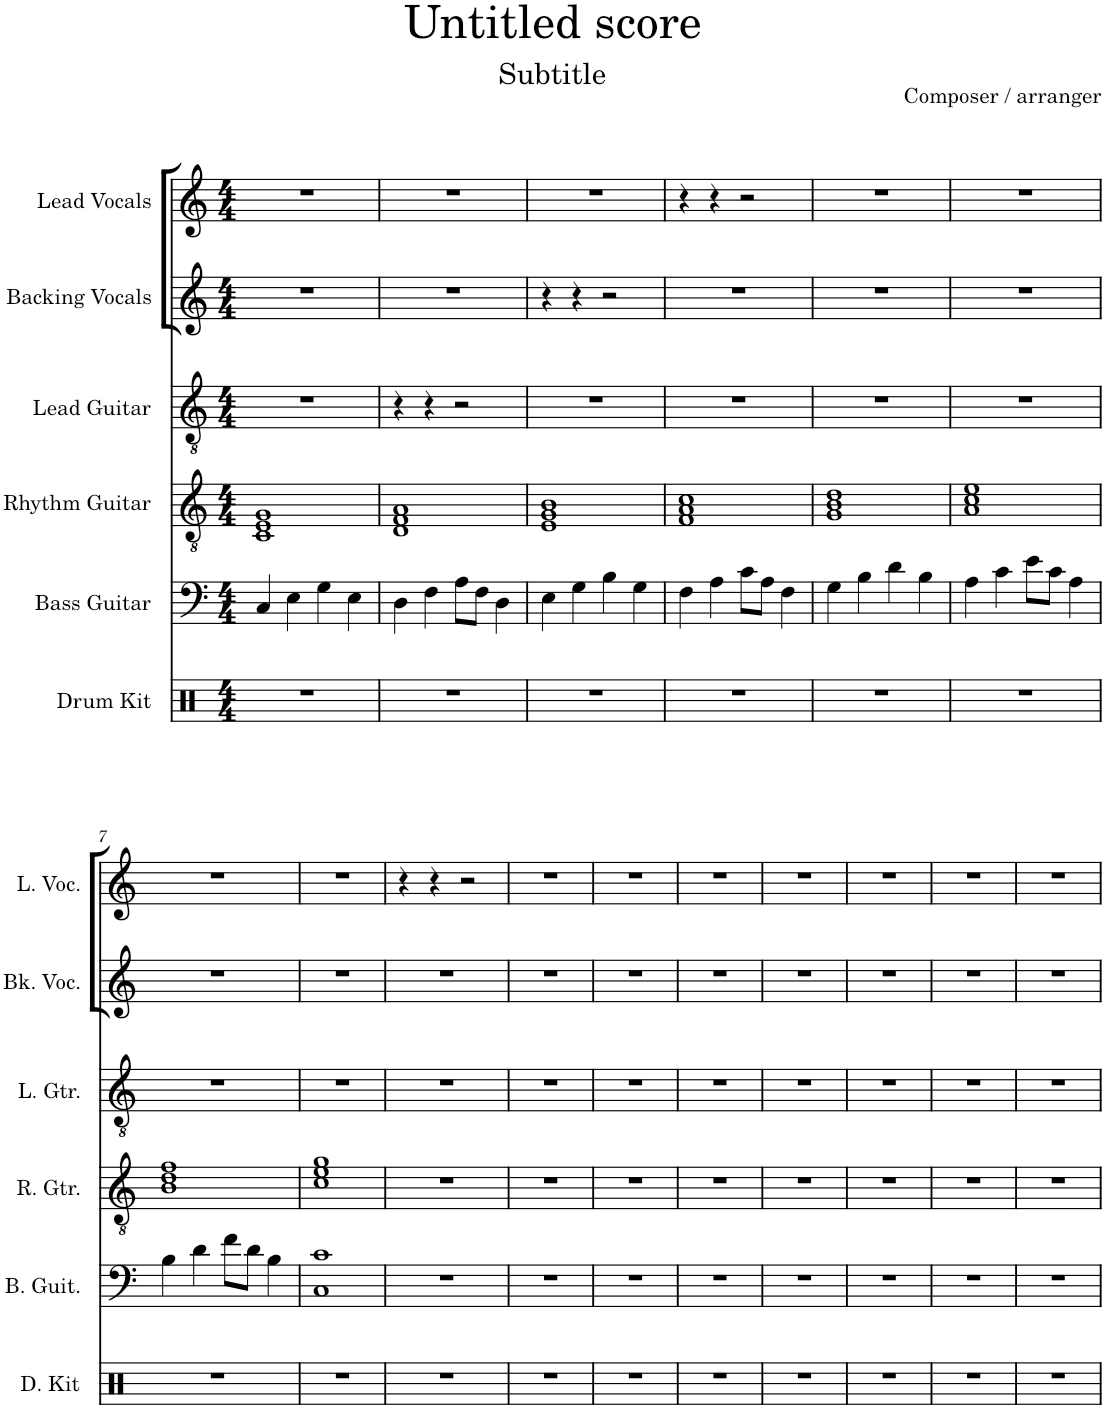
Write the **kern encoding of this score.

**kern	**kern	**kern	**kern	**kern	**kern
*part6	*part5	*part4	*part3	*part2	*part1
*staff6	*staff5	*staff4	*staff3	*staff2	*staff1
*I"Drum Kit	*I"Bass Guitar	*I"Rhythm Guitar	*I"Lead Guitar	*I"Backing Vocals	*I"Lead Vocals
*I'D. Kit	*I'B. Guit.	*I'R. Gtr.	*I'L. Gtr.	*I'Bk. Voc.	*I'L. Voc.
*clefX	*clefF4	*clefGv2	*clefGv2	*clefG2	*clefG2
*	*Trd7c12	*	*	*	*
*k[]	*k[]	*k[]	*k[]	*k[]	*k[]
*M4/4	*M4/4	*M4/4	*M4/4	*M4/4	*M4/4
=1	=1	=1	=1	=1	=1
1r	4C/	1C 1E 1G	1r	1r	1r
.	4E\	.	.	.	.
.	4G\	.	.	.	.
.	4E\	.	.	.	.
=2	=2	=2	=2	=2	=2
1r	4D\	1D 1F 1A	4r	1r	1r
.	4F\	.	4r	.	.
.	8A\L	.	2r	.	.
.	8F\J	.	.	.	.
.	4D\	.	.	.	.
=3	=3	=3	=3	=3	=3
1r	4E\	1E 1G 1B	1r	4r	1r
.	4G\	.	.	4r	.
.	4B\	.	.	2r	.
.	4G\	.	.	.	.
=4	=4	=4	=4	=4	=4
1r	4F\	1F 1A 1c	1r	1r	4r
.	4A\	.	.	.	4r
.	8c\L	.	.	.	2r
.	8A\J	.	.	.	.
.	4F\	.	.	.	.
=5	=5	=5	=5	=5	=5
1r	4G\	1G 1B 1d	1r	1r	1r
.	4B\	.	.	.	.
.	4d\	.	.	.	.
.	4B\	.	.	.	.
=6	=6	=6	=6	=6	=6
1r	4A\	1A 1c 1e	1r	1r	1r
.	4c\	.	.	.	.
.	8e\L	.	.	.	.
.	8c\J	.	.	.	.
.	4A\	.	.	.	.
!!LO:LB:g=z
=7	=7	=7	=7	=7	=7
1r	4B\	1B 1d 1f	1r	1r	1r
.	4d\	.	.	.	.
.	8f\L	.	.	.	.
.	8d\J	.	.	.	.
.	4B\	.	.	.	.
=8	=8	=8	=8	=8	=8
1r	1C 1c	1c 1e 1g	1r	1r	1r
=9	=9	=9	=9	=9	=9
1r	1r	1r	1r	1r	4r
.	.	.	.	.	4r
.	.	.	.	.	2r
=10	=10	=10	=10	=10	=10
1r	1r	1r	1r	1r	1r
=11	=11	=11	=11	=11	=11
1r	1r	1r	1r	1r	1r
=12	=12	=12	=12	=12	=12
1r	1r	1r	1r	1r	1r
=13	=13	=13	=13	=13	=13
1r	1r	1r	1r	1r	1r
=14	=14	=14	=14	=14	=14
1r	1r	1r	1r	1r	1r
=15	=15	=15	=15	=15	=15
1r	1r	1r	1r	1r	1r
=16	=16	=16	=16	=16	=16
1r	1r	1r	1r	1r	1r
=	=	=	=	=	=
*-	*-	*-	*-	*-	*-
